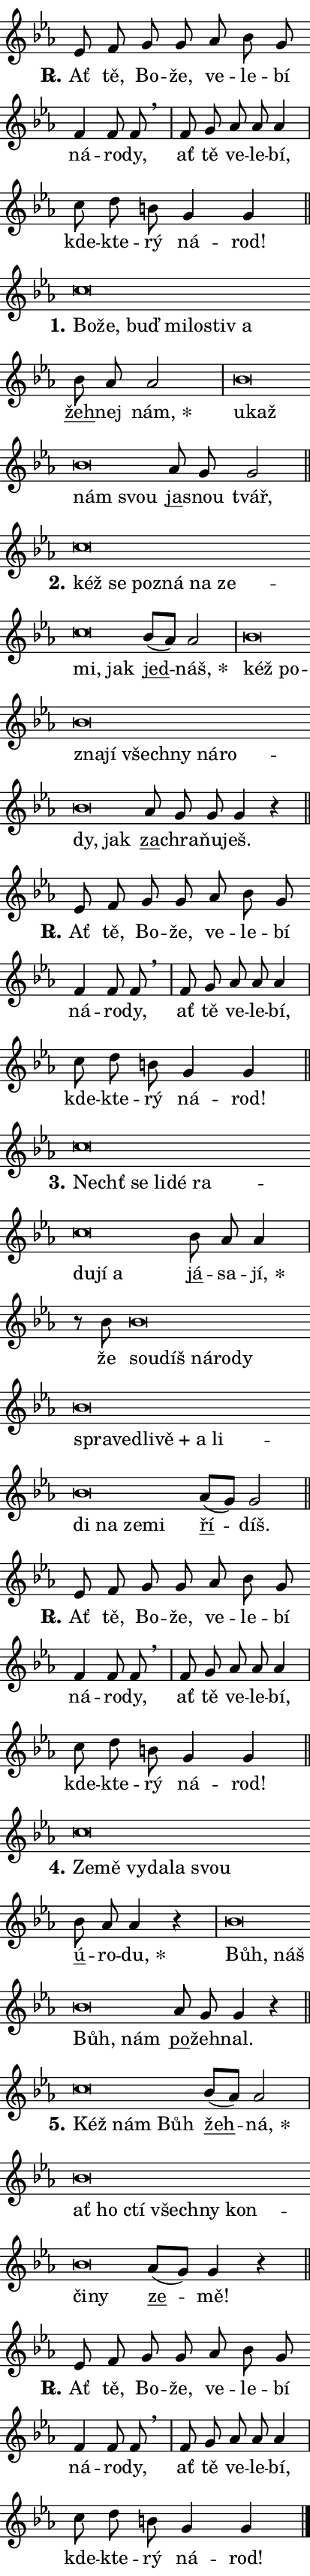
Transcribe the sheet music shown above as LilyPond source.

\version "2.22.1"
\header { tagline = "" }
\paper {
  indent = 0\cm
  top-margin = 0\cm
  right-margin = 0\cm
  bottom-margin = 0\cm
  left-margin = 0\cm
  paper-width = 7\cm
  page-breaking = #ly:one-page-breaking
  system-system-spacing.basic-distance = #11
  score-system-spacing.basic-distance = #11
  ragged-last = ##f
}


%% Author: Thomas Morley
%% https://lists.gnu.org/archive/html/lilypond-user/2020-05/msg00002.html
#(define (line-position grob)
"Returns position of @var[grob} in current system:
   @code{'start}, if at first time-step
   @code{'end}, if at last time-step
   @code{'middle} otherwise
"
  (let* ((col (ly:item-get-column grob))
         (ln (ly:grob-object col 'left-neighbor))
         (rn (ly:grob-object col 'right-neighbor))
         (col-to-check-left (if (ly:grob? ln) ln col))
         (col-to-check-right (if (ly:grob? rn) rn col))
         (break-dir-left
           (and
             (ly:grob-property col-to-check-left 'non-musical #f)
             (ly:item-break-dir col-to-check-left)))
         (break-dir-right
           (and
             (ly:grob-property col-to-check-right 'non-musical #f)
             (ly:item-break-dir col-to-check-right))))
        (cond ((eqv? 1 break-dir-left) 'start)
              ((eqv? -1 break-dir-right) 'end)
              (else 'middle))))

#(define (tranparent-at-line-position vctor)
  (lambda (grob)
  "Relying on @code{line-position} select the relevant enry from @var{vctor}.
Used to determine transparency,"
    (case (line-position grob)
      ((end) (not (vector-ref vctor 0)))
      ((middle) (not (vector-ref vctor 1)))
      ((start) (not (vector-ref vctor 2))))))

noteHeadBreakVisibility =
#(define-music-function (break-visibility)(vector?)
"Makes @code{NoteHead}s transparent relying on @var{break-visibility}"
#{
  \override NoteHead.transparent =
    #(tranparent-at-line-position break-visibility)
#})

#(define delete-ledgers-for-transparent-note-heads
  (lambda (grob)
    "Reads whether a @code{NoteHead} is transparent.
If so this @code{NoteHead} is removed from @code{'note-heads} from
@var{grob}, which is supposed to be @code{LedgerLineSpanner}.
As a result ledgers are not printed for this @code{NoteHead}"
    (let* ((nhds-array (ly:grob-object grob 'note-heads))
           (nhds-list
             (if (ly:grob-array? nhds-array)
                 (ly:grob-array->list nhds-array)
                 '()))
           ;; Relies on the transparent-property being done before
           ;; Staff.LedgerLineSpanner.after-line-breaking is executed.
           ;; This is fragile ...
           (to-keep
             (remove
               (lambda (nhd)
                 (ly:grob-property nhd 'transparent #f))
               nhds-list)))
      ;; TODO find a better method to iterate over grob-arrays, similiar
      ;; to filter/remove etc for lists
      ;; For now rebuilt from scratch
      (set! (ly:grob-object grob 'note-heads)  '())
      (for-each
        (lambda (nhd)
          (ly:pointer-group-interface::add-grob grob 'note-heads nhd))
        to-keep))))

hideNotes = {
  \noteHeadBreakVisibility #begin-of-line-visible
}
unHideNotes = {
  \noteHeadBreakVisibility #all-visible
}

% work-around for resetting accidentals
% https://lilypond.org/doc/v2.23/Documentation/notation/displaying-rhythms#unmetered-music
cadenzaMeasure = {
  \cadenzaOff
  \partial 1024 s1024
  \cadenzaOn
}

#(define-markup-command (accent layout props text) (markup?)
  "Underline accented syllable"
  (interpret-markup layout props
    #{\markup \override #'(offset . 4.3) \underline { #text }#}))

responsum = \markup \concat {
  "R" \hspace #-1.05 \path #0.1 #'((moveto 0 0.07) (lineto 0.9 0.8)) \hspace #0.05 "."
}

\layout {
    \context {
        \Staff
        \remove "Time_signature_engraver"
        \override LedgerLineSpanner.after-line-breaking = #delete-ledgers-for-transparent-note-heads
    }
    \context {
        \Voice {
            \override NoteHead.output-attributes = #'((class . "notehead"))
            \override Hairpin.height = #0.55
        }
    }
    \context {
        \Lyrics {
            \override StanzaNumber.output-attributes = #'((class . "stanzanumber"))
            \override LyricSpace.minimum-distance = #0.9
            \override LyricText.font-name = #"TeX Gyre Schola"
            \override LyricText.font-size = 1
            \override StanzaNumber.font-name = #"TeX Gyre Schola Bold"
            \override StanzaNumber.font-size = 1
        }
    }
}

% magnetic-lyrics.ily
%
%   written by
%     Jean Abou Samra <jean@abou-samra.fr>
%     Werner Lemberg <wl@gnu.org>
%
%   adapted by
%     Jiri Hon <jiri.hon@gmail.com>
%
% Version 2022-Apr-15

% https://www.mail-archive.com/lilypond-user@gnu.org/msg149350.html

#(define (Left_hyphen_pointer_engraver context)
   "Collect syllable-hyphen-syllable occurrences in lyrics and store
them in properties.  This engraver only looks to the left.  For
example, if the lyrics input is @code{foo -- bar}, it does the
following.

@itemize @bullet
@item
Set the @code{text} property of the @code{LyricHyphen} grob between
@q{foo} and @q{bar} to @code{foo}.

@item
Set the @code{left-hyphen} property of the @code{LyricText} grob with
text @q{foo} to the @code{LyricHyphen} grob between @q{foo} and
@q{bar}.
@end itemize

Use this auxiliary engraver in combination with the
@code{lyric-@/text::@/apply-@/magnetic-@/offset!} hook."
   (let ((hyphen #f)
         (text #f))
     (make-engraver
      (acknowledgers
       ((lyric-syllable-interface engraver grob source-engraver)
        (set! text grob)))
      (end-acknowledgers
       ((lyric-hyphen-interface engraver grob source-engraver)
        ;(when (not (grob::has-interface grob 'lyric-space-interface))
          (set! hyphen grob)));)
      ((stop-translation-timestep engraver)
       (when (and text hyphen)
         (ly:grob-set-object! text 'left-hyphen hyphen))
       (set! text #f)
       (set! hyphen #f)))))

#(define (lyric-text::apply-magnetic-offset! grob)
   "If the space between two syllables is less than the value in
property @code{LyricText@/.details@/.squash-threshold}, move the right
syllable to the left so that it gets concatenated with the left
syllable.

Use this function as a hook for
@code{LyricText@/.after-@/line-@/breaking} if the
@code{Left_@/hyphen_@/pointer_@/engraver} is active."
   (let ((hyphen (ly:grob-object grob 'left-hyphen #f)))
     (when hyphen
       (let ((left-text (ly:spanner-bound hyphen LEFT)))
         (when (grob::has-interface left-text 'lyric-syllable-interface)
           (let* ((common (ly:grob-common-refpoint grob left-text X))
                  (this-x-ext (ly:grob-extent grob common X))
                  (left-x-ext
                   (begin
                     ;; Trigger magnetism for left-text.
                     (ly:grob-property left-text 'after-line-breaking)
                     (ly:grob-extent left-text common X)))
                  ;; `delta` is the gap width between two syllables.
                  (delta (- (interval-start this-x-ext)
                            (interval-end left-x-ext)))
                  (details (ly:grob-property grob 'details))
                  (threshold (assoc-get 'squash-threshold details 0.2)))
             (when (< delta threshold)
               (let* (;; We have to manipulate the input text so that
                      ;; ligatures crossing syllable boundaries are not
                      ;; disabled.  For languages based on the Latin
                      ;; script this is essentially a beautification.
                      ;; However, for non-Western scripts it can be a
                      ;; necessity.
                      (lt (ly:grob-property left-text 'text))
                      (rt (ly:grob-property grob 'text))
                      (is-space (grob::has-interface hyphen 'lyric-space-interface))
                      (space (if is-space " " ""))
                      (space-markup (grob-interpret-markup grob " "))
                      (space-size (interval-length (ly:stencil-extent space-markup X)))
                      (extra-delta (if is-space space-size 0))
                      ;; Append new syllable.
                      (ltrt-space (if (and (string? lt) (string? rt))
                                (string-append lt space rt)
                                (make-concat-markup (list lt space rt))))
                      ;; Right-align `ltrt` to the right side.
                      (ltrt-space-markup (grob-interpret-markup
                               grob
                               (make-translate-markup
                                (cons (interval-length this-x-ext) 0)
                                (make-right-align-markup ltrt-space)))))
                 (begin
                   ;; Don't print `left-text`.
                   (ly:grob-set-property! left-text 'stencil #f)
                   ;; Set text and stencil (which holds all collected
                   ;; syllables so far) and shift it to the left.
                   (ly:grob-set-property! grob 'text ltrt-space)
                   (ly:grob-set-property! grob 'stencil ltrt-space-markup)
                   (ly:grob-translate-axis! grob (- (- delta extra-delta)) X))))))))))


#(define (lyric-hyphen::displace-bounds-first grob)
   ;; Make very sure this callback isn't triggered too early.
   (let ((left (ly:spanner-bound grob LEFT))
         (right (ly:spanner-bound grob RIGHT)))
     (ly:grob-property left 'after-line-breaking)
     (ly:grob-property right 'after-line-breaking)
     (ly:lyric-hyphen::print grob)))

squashThreshold = #0.4

\layout {
  \context {
    \Lyrics
    \consists #Left_hyphen_pointer_engraver
    \override LyricText.after-line-breaking =
      #lyric-text::apply-magnetic-offset!
    \override LyricHyphen.stencil = #lyric-hyphen::displace-bounds-first
    \override LyricText.details.squash-threshold = \squashThreshold
    \override LyricHyphen.minimum-distance = 0
    \override LyricHyphen.minimum-length = \squashThreshold
  }
}

squash = \override LyricText.details.squash-threshold = 9999
unSquash = \override LyricText.details.squash-threshold = \squashThreshold

left = \override LyricText.self-alignment-X = #LEFT
unLeft = \revert LyricText.self-alignment-X

starOffset = #(lambda (grob) 
                (let ((x_offset (ly:self-alignment-interface::aligned-on-x-parent grob)))
                  (if (= x_offset 0) 0 (+ x_offset 1.2))))

star = #(define-music-function (syllable)(string?)
"Append star separator at the end of a syllable"
#{
  \once \override LyricText.X-offset = #starOffset
  \lyricmode { \markup {
    #syllable
    \override #'((font-name . "TeX Gyre Schola Bold")) \hspace #0.2 \lower #0.65 \larger "*"
  } }
#})

starAccent = #(define-music-function (syllable)(string?)
"Append star separator at the end of a syllable and make accent"
#{
  \once \override LyricText.X-offset = #starOffset
  \lyricmode { \markup {
    \accent #syllable
    \override #'((font-name . "TeX Gyre Schola Bold")) \hspace #0.2 \lower #0.65 \larger "*"
  } }
#})

breath = #(define-music-function (syllable)(string?)
"Append breathing indicator at the end of a syllable"
#{
  \lyricmode { \markup { #syllable "+" } }
#})

optionalBreath = #(define-music-function (syllable)(string?)
"Append optional breathing indicator at the end of a syllable"
#{
  \lyricmode { \markup { #syllable "(+)" } }
#})


\score {
    <<
        \new Voice = "melody" { \cadenzaOn \key es \major \relative { es'8 f g g as bes g \bar "" f4 f8 f \breathe \cadenzaMeasure \bar "|" f g as as as4 \cadenzaMeasure \bar "|" c8 d b g4 g \cadenzaMeasure \bar "||" \break }
\relative { c''\breve*1/16 \hideNotes \breve*1/16 \bar "" \breve*1/16 \bar "" \breve*1/16 \bar "" \breve*1/16 \bar "" \breve*1/16 \breve*1/16 \bar "" \unHideNotes \bar "" bes8 as as2 \cadenzaMeasure \bar "|" bes\breve*1/16 \hideNotes \breve*1/16 \bar "" \breve*1/16 \breve*1/16 \bar "" \unHideNotes \bar "" as8 g g2 \cadenzaMeasure \bar "||" \break }
\relative { c''\breve*1/16 \hideNotes \breve*1/16 \bar "" \breve*1/16 \bar "" \breve*1/16 \bar "" \breve*1/16 \bar "" \breve*1/16 \bar "" \breve*1/16 \breve*1/16 \bar "" \unHideNotes \bar "" bes8[( as)] as2 \cadenzaMeasure \bar "|" bes\breve*1/16 \hideNotes \breve*1/16 \bar "" \breve*1/16 \bar "" \breve*1/16 \bar "" \breve*1/16 \bar "" \breve*1/16 \bar "" \breve*1/16 \bar "" \breve*1/16 \bar "" \breve*1/16 \breve*1/16 \bar "" \unHideNotes \bar "" as8 g g g4 r \cadenzaMeasure \bar "||" \break }
\relative { es'8 f g g as bes g \bar "" f4 f8 f \breathe \cadenzaMeasure \bar "|" f g as as as4 \cadenzaMeasure \bar "|" c8 d b g4 g \cadenzaMeasure \bar "||" \break }
\relative { c''\breve*1/16 \hideNotes \breve*1/16 \bar "" \breve*1/16 \bar "" \breve*1/16 \bar "" \breve*1/16 \bar "" \breve*1/16 \bar "" \breve*1/16 \breve*1/16 \bar "" \unHideNotes \bar "" bes8 as as4 \cadenzaMeasure \bar "|" r8 bes8 bes\breve*1/16 \hideNotes \breve*1/16 \bar "" \breve*1/16 \bar "" \breve*1/16 \bar "" \breve*1/16 \bar "" \breve*1/16 \bar "" \breve*1/16 \bar "" \breve*1/16 \bar "" \breve*1/16 \bar "" \breve*1/16 \bar "" \breve*1/16 \bar "" \breve*1/16 \bar "" \breve*1/16 \bar "" \breve*1/16 \breve*1/16 \bar "" \unHideNotes \bar "" as8[( g)] g2 \cadenzaMeasure \bar "||" \break }
\relative { es'8 f g g as bes g \bar "" f4 f8 f \breathe \cadenzaMeasure \bar "|" f g as as as4 \cadenzaMeasure \bar "|" c8 d b g4 g \cadenzaMeasure \bar "||" \break }
\relative { c''\breve*1/16 \hideNotes \breve*1/16 \bar "" \breve*1/16 \bar "" \breve*1/16 \bar "" \breve*1/16 \breve*1/16 \bar "" \unHideNotes \bar "" bes8 as as4 r \cadenzaMeasure \bar "|" bes\breve*1/16 \hideNotes \breve*1/16 \bar "" \breve*1/16 \breve*1/16 \bar "" \unHideNotes \bar "" as8 g g4 r \cadenzaMeasure \bar "||" \break }
\relative { c''\breve*1/16 \hideNotes \breve*1/16 \breve*1/16 \bar "" \unHideNotes \bar "" bes8[( as)] as2 \cadenzaMeasure \bar "|" bes\breve*1/16 \hideNotes \breve*1/16 \bar "" \breve*1/16 \bar "" \breve*1/16 \bar "" \breve*1/16 \bar "" \breve*1/16 \bar "" \breve*1/16 \breve*1/16 \bar "" \unHideNotes \bar "" as8[( g)] g4 r \cadenzaMeasure \bar "||" \break }
\relative { es'8 f g g as bes g \bar "" f4 f8 f \breathe \cadenzaMeasure \bar "|" f g as as as4 \cadenzaMeasure \bar "|" c8 d b g4 g \cadenzaMeasure \bar "||" \break } \bar "|." }
        \new Lyrics \lyricsto "melody" { \lyricmode { \set stanza = \responsum
Ať tě, Bo -- že, ve -- le -- bí ná -- ro -- dy, ať tě ve -- le -- bí, kde -- kte -- rý ná -- rod!
\set stanza = "1."
\left Bo -- \squash že, buď mi -- lo -- stiv a \unLeft \unSquash \markup \accent žeh -- nej \star nám, \left u -- \squash kaž nám svou \unLeft \unSquash \markup \accent ja -- snou tvář,
\set stanza = "2."
\left kéž \squash se po -- zná na ze -- mi, jak \unLeft \unSquash \markup \accent jed -- \star náš, \left kéž \squash po -- zna -- jí všech -- ny ná -- ro -- dy, jak \unLeft \unSquash \markup \accent za -- chra -- ňu -- ješ.
\set stanza = \responsum
Ať tě, Bo -- že, ve -- le -- bí ná -- ro -- dy, ať tě ve -- le -- bí, kde -- kte -- rý ná -- rod!
\set stanza = "3."
\left Nechť \squash se li -- dé ra -- du -- jí a \unLeft \unSquash \markup \accent já -- sa -- \star jí, že \left sou -- \squash díš ná -- ro -- dy spra -- ve -- dli -- \breath "vě" a li -- di na ze -- mi \unLeft \unSquash \markup \accent ří -- díš.
\set stanza = \responsum
Ať tě, Bo -- že, ve -- le -- bí ná -- ro -- dy, ať tě ve -- le -- bí, kde -- kte -- rý ná -- rod!
\set stanza = "4."
\left Ze -- \squash mě vy -- da -- la svou \unLeft \unSquash \markup \accent ú -- ro -- \star du, \left Bůh, \squash náš Bůh, nám \unLeft \unSquash \markup \accent po -- žeh -- nal.
\set stanza = "5."
\left Kéž \squash nám Bůh \unLeft \unSquash \markup \accent žeh -- \star ná, \left ať \squash ho ctí všech -- ny kon -- či -- ny \unLeft \unSquash \markup \accent ze -- mě!
\set stanza = \responsum
Ať tě, Bo -- že, ve -- le -- bí ná -- ro -- dy, ať tě ve -- le -- bí, kde -- kte -- rý ná -- rod! } }
    >>
    \layout {}
}
